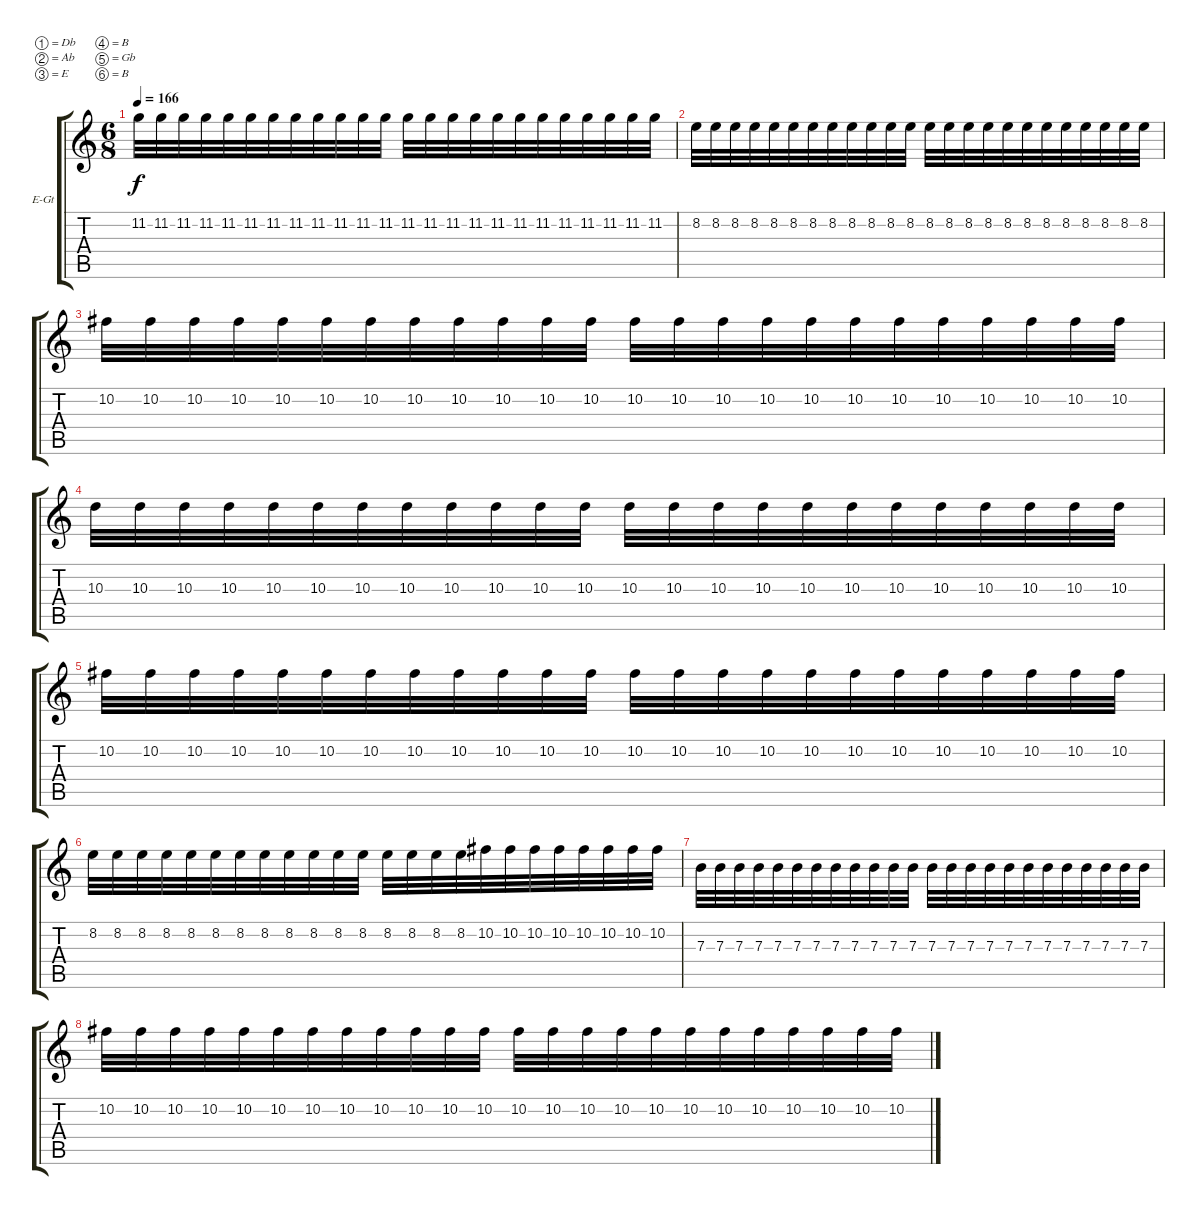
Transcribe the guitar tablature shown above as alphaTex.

\bracketExtendMode groupsimilarinstruments
\firstSystemTrackNameOrientation horizontal
\otherSystemsTrackNameOrientation horizontal
\track ("Lead guitar" "E-Gt") {instrument overdrivenguitar}
\staff {score tabs}
\tuning (Db4 Ab3 E3 B2 Gb2 B1)
\ts (6 8)
\tempo 166
\clef g2
\ks c
11.2.32{dy f} 11.2.32 11.2.32 11.2.32 11.2.32 11.2.32 11.2.32 11.2.32 11.2.32 11.2.32 11.2.32 11.2.32 11.2.32 11.2.32 11.2.32 11.2.32 11.2.32 11.2.32 11.2.32 11.2.32 11.2.32 11.2.32 11.2.32 11.2.32 |
8.2.32 8.2.32 8.2.32 8.2.32 8.2.32 8.2.32 8.2.32 8.2.32 8.2.32 8.2.32 8.2.32 8.2.32 8.2.32 8.2.32 8.2.32 8.2.32 8.2.32 8.2.32 8.2.32 8.2.32 8.2.32 8.2.32 8.2.32 8.2.32 |
10.2.32 10.2.32 10.2.32 10.2.32 10.2.32 10.2.32 10.2.32 10.2.32 10.2.32 10.2.32 10.2.32 10.2.32 10.2.32 10.2.32 10.2.32 10.2.32 10.2.32 10.2.32 10.2.32 10.2.32 10.2.32 10.2.32 10.2.32 10.2.32 |
10.3.32 10.3.32 10.3.32 10.3.32 10.3.32 10.3.32 10.3.32 10.3.32 10.3.32 10.3.32 10.3.32 10.3.32 10.3.32 10.3.32 10.3.32 10.3.32 10.3.32 10.3.32 10.3.32 10.3.32 10.3.32 10.3.32 10.3.32 10.3.32 |
10.2.32 10.2.32 10.2.32 10.2.32 10.2.32 10.2.32 10.2.32 10.2.32 10.2.32 10.2.32 10.2.32 10.2.32 10.2.32 10.2.32 10.2.32 10.2.32 10.2.32 10.2.32 10.2.32 10.2.32 10.2.32 10.2.32 10.2.32 10.2.32 |
\scale
0.525419 8.2.32 8.2.32 8.2.32 8.2.32 8.2.32 8.2.32 8.2.32 8.2.32 8.2.32 8.2.32 8.2.32 8.2.32 8.2.32 8.2.32 8.2.32 8.2.32 10.2.32 10.2.32 10.2.32 10.2.32 10.2.32 10.2.32 10.2.32 10.2.32 |
\scale
0.474275 7.3.32 7.3.32 7.3.32 7.3.32 7.3.32 7.3.32 7.3.32 7.3.32 7.3.32 7.3.32 7.3.32 7.3.32 7.3.32 7.3.32 7.3.32 7.3.32 7.3.32 7.3.32 7.3.32 7.3.32 7.3.32 7.3.32 7.3.32 7.3.32 |
10.2.32 10.2.32 10.2.32 10.2.32 10.2.32 10.2.32 10.2.32 10.2.32 10.2.32 10.2.32 10.2.32 10.2.32 10.2.32 10.2.32 10.2.32 10.2.32 10.2.32 10.2.32 10.2.32 10.2.32 10.2.32 10.2.32 10.2.32 10.2.32
